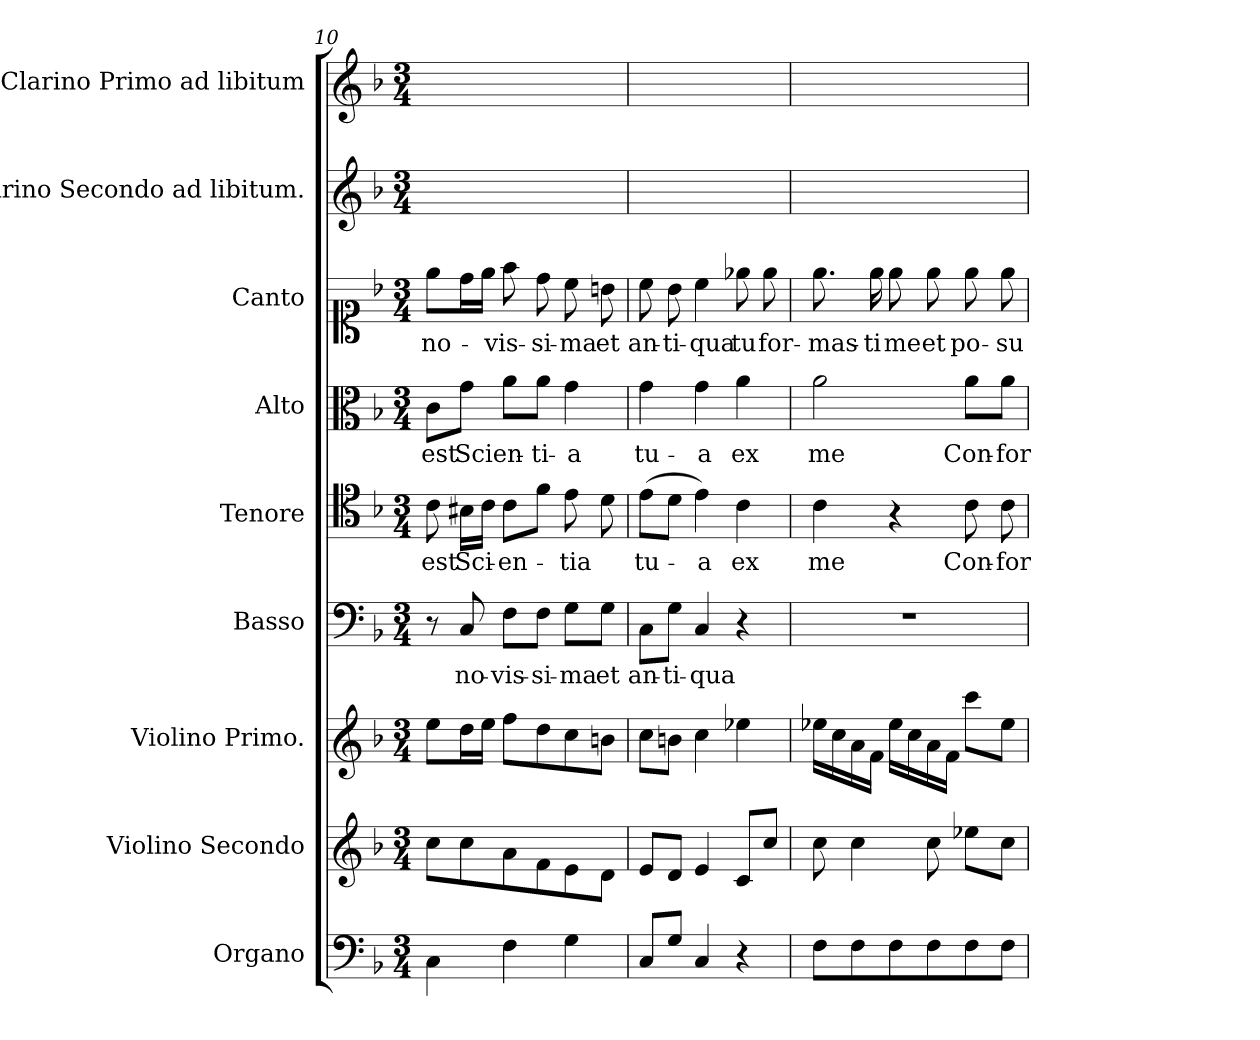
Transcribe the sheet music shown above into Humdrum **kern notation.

**kern	**kern	**kern	**kern	**text	**kern	**text	**kern	**text	**kern	**text	**kern	**kern
*part9	*part8	*part7	*part6	*part6	*part5	*part5	*part4	*part4	*part3	*part3	*part2	*part1
*staff9	*staff8	*staff7	*staff6	*staff6	*staff5	*staff5	*staff4	*staff4	*staff3	*staff3	*staff2	*staff1
*I"Organo	*I"Violino Secondo	*I"Violino Primo.	*I"Basso	*	*I"Tenore	*	*I"Alto	*	*I"Canto	*	*I"Clarino Secondo ad libitum.	*I"Clarino Primo ad libitum
*I'org	*	*I'vl I	*I'B	*	*I'T	*	*I'A	*	*I'C	*	*I'clno II	*I'clno I
*clefF4	*clefG2	*clefG2	*clefF4	*	*clefC4	*	*clefC3	*	*clefC1	*	*clefG2	*clefG2
*k[b-]	*k[b-]	*k[b-]	*k[b-]	*	*k[b-]	*	*k[b-]	*	*k[b-]	*	*k[b-]	*k[b-]
*F:	*F:	*F:	*F:	*	*F:	*	*F:	*	*F:	*	*F:	*F:
*M3/4	*M3/4	*M3/4	*M3/4	*	*M3/4	*	*M3/4	*	*M3/4	*	*M3/4	*M3/4
=10	=10	=10	=10	=10	=10	=10	=10	=10	=10	=10	=10	=10
4C\	8cc\L	8ee\L	8r	.	8c\	est	8c\L	est	8ee\L	no-	2.ryy	2.ryy
.	8cc\	16dd\L	8C/	no-	16B#X\LL	Sci-	8g\J	Scien-	16dd\L	.	.	.
.	.	16ee\JJ	.	.	16c\JJ	.	.	.	16ee\JJ	.	.	.
4F\	8a\	8ff\L	8F\L	-vis-	8c\L	-en-	8a\L	.	8ff\	-vis-	.	.
.	8f\	8dd\	8F\J	-si-	8f\J	.	8a\J	-ti-	8dd\	-si-	.	.
4G\	8e\	8cc\	8G\L	-ma	8e\	-tia	4g\	-a	8cc\	-ma	.	.
.	8d\J	8bn\J	8G\J	et	8d\	.	.	.	8bn\	et	.	.
=11	=11	=11	=11	=11	=11	=11	=11	=11	=11	=11	=11	=11
8C/L	8e/L	8cc\L	8C\L	an-	(8e\L	tu-	4g\	tu-	8cc\	an-	2.ryy	2.ryy
8G\J	8d/J	8bn\J	8G\J	-ti-	8d\J	.	.	.	8b-\	-ti-	.	.
4C/	4e/	4cc\	4C/	-qua	4e\)	-a	4g\	-a	4cc\	-qua	.	.
4r	8c/L	4ee-X\	4r	.	4c\	ex	4a\	ex	8ee-X\	tu	.	.
.	8cc\J	.	.	.	.	.	.	.	8ee-\	for-	.	.
=12	=12	=12	=12	=12	=12	=12	=12	=12	=12	=12	=12	=12
8F\L	8cc\	16ee-X\LL	2.r	.	4c\	me	2a\	me	8.ee\	-mas-	2.ryy	2.ryy
.	.	16cc\	.	.	.	.	.	.	.	.	.	.
8F\	4cc\	16a\	.	.	.	.	.	.	.	.	.	.
.	.	16f\JJ	.	.	.	.	.	.	16ee\	-ti	.	.
8F\	.	16ee-\LL	.	.	4r	.	.	.	8ee\	me	.	.
.	.	16cc\	.	.	.	.	.	.	.	.	.	.
8F\	8cc\	16a\	.	.	.	.	.	.	8ee\	et	.	.
.	.	16f\JJ	.	.	.	.	.	.	.	.	.	.
8F\	8ee-X\L	8ccc\L	.	.	8c\	Con-	8a\L	Con-	8ee\	po-	.	.
8F\J	8cc\J	8ee-\J	.	.	8c\	-for-	8a\J	-for-	8ee\	-su-	.	.
=	=	=	=	=	=	=	=	=	=	=	=	=
*-	*-	*-	*-	*-	*-	*-	*-	*-	*-	*-	*-	*-
